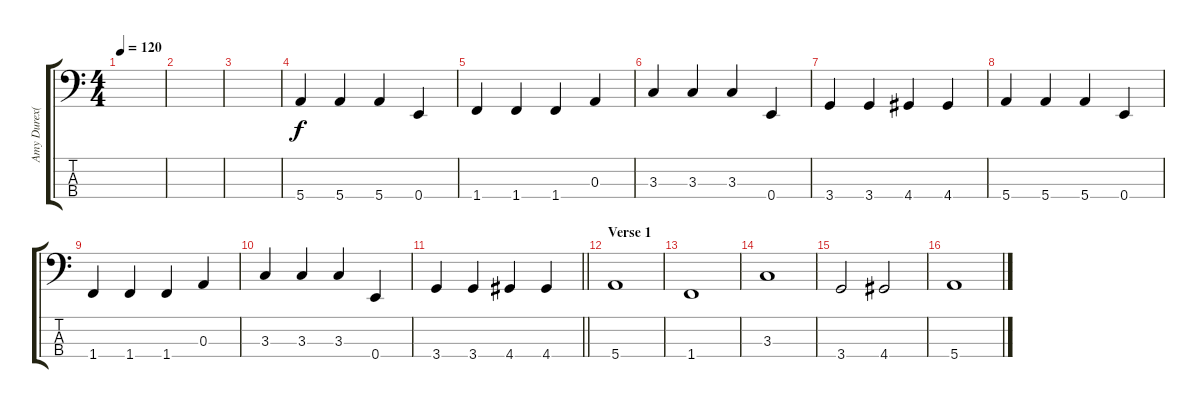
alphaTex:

\track ("Amy Durex(Bass)" "Amy Durex(") {instrument electricbassfinger}
\staff {score tabs}
\tuning (G2 D2 A1 E1) {hide}
\ts (4 4)
\tempo 120
\clef f4
\ks c
|
|
|
5.4.4 5.4.4 5.4.4 0.4.4 |
1.4.4 1.4.4 1.4.4 0.3.4 |
3.3.4 3.3.4 3.3.4 0.4.4 |
3.4.4 3.4.4 4.4.4 4.4.4 |
5.4.4 5.4.4 5.4.4 0.4.4 |
1.4.4 1.4.4 1.4.4 0.3.4 |
3.3.4 3.3.4 3.3.4 0.4.4 |
\barLineRight lightlight
3.4.4 3.4.4 4.4.4 4.4.4 |
\section ("" "Verse 1")
5.4.1 |
1.4.1 |
3.3.1 |
3.4.2 4.4.2 |
5.4.1
